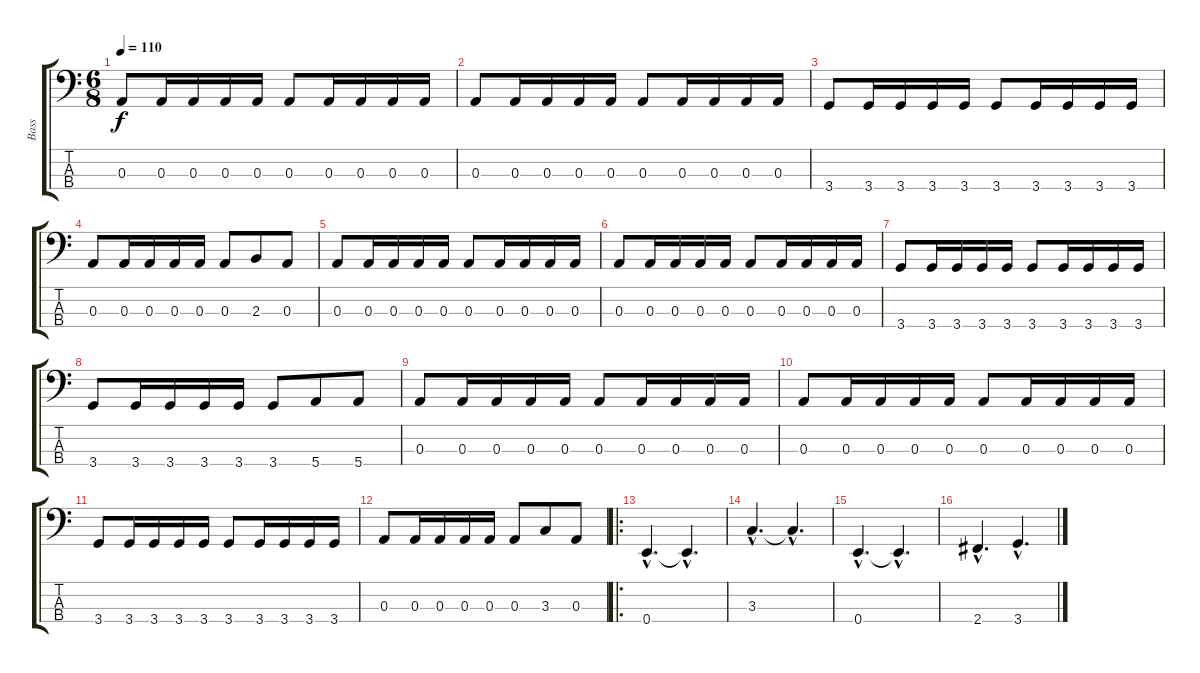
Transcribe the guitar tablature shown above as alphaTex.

\track ("Bass" "Bass") {instrument electricbasspick}
\staff {score tabs}
\tuning (G2 D2 A1 E1) {hide}
\ts (6 8)
\tempo 110
\clef f4
\ks c
0.3.8{dy f} 0.3.16 0.3.16 0.3.16 0.3.16 0.3.8 0.3.16 0.3.16 0.3.16 0.3.16 |
0.3.8 0.3.16 0.3.16 0.3.16 0.3.16 0.3.8 0.3.16 0.3.16 0.3.16 0.3.16 |
3.4.8 3.4.16 3.4.16 3.4.16 3.4.16 3.4.8 3.4.16 3.4.16 3.4.16 3.4.16 |
0.3.8 0.3.16 0.3.16 0.3.16 0.3.16 0.3.8 2.3.8 0.3.8 |
0.3.8 0.3.16 0.3.16 0.3.16 0.3.16 0.3.8 0.3.16 0.3.16 0.3.16 0.3.16 |
0.3.8 0.3.16 0.3.16 0.3.16 0.3.16 0.3.8 0.3.16 0.3.16 0.3.16 0.3.16 |
3.4.8 3.4.16 3.4.16 3.4.16 3.4.16 3.4.8 3.4.16 3.4.16 3.4.16 3.4.16 |
3.4.8 3.4.16 3.4.16 3.4.16 3.4.16 3.4.8 5.4.8 5.4.8 |
0.3.8 0.3.16 0.3.16 0.3.16 0.3.16 0.3.8 0.3.16 0.3.16 0.3.16 0.3.16 |
0.3.8 0.3.16 0.3.16 0.3.16 0.3.16 0.3.8 0.3.16 0.3.16 0.3.16 0.3.16 |
3.4.8 3.4.16 3.4.16 3.4.16 3.4.16 3.4.8 3.4.16 3.4.16 3.4.16 3.4.16 |
0.3.8 0.3.16 0.3.16 0.3.16 0.3.16 0.3.8 3.3.8 0.3.8 |
\ro
0.4{hac}.4{d} 0.4{hac t}.4{d} |
3.3{hac}.4{d} 3.3{hac t}.4{d} |
0.4{hac}.4{d} 0.4{hac t}.4{d} |
2.4{hac}.4{d} 3.4{hac}.4{d}
